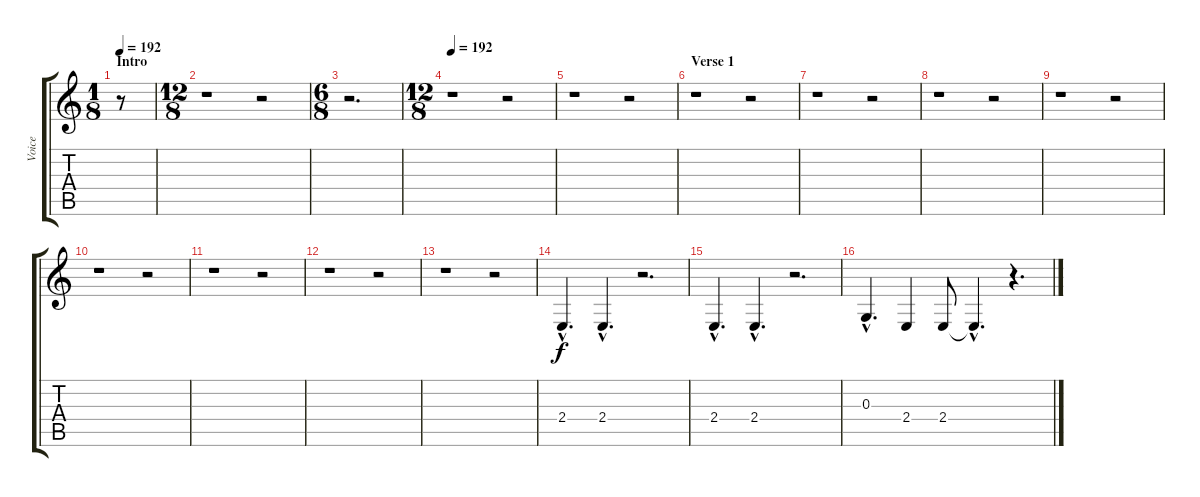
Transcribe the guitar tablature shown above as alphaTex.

\track ("Voice" "Voice") {instrument lead2sawtooth}
\staff {score tabs}
\tuning (E4 B3 G3 D3 A2 E2) {hide}
\ts (1 8)
\section ("" "Intro")
\tempo 192
\tempo 171
\tempo 192
\clef g2
\ks c
r.8{dy f instrument lead2sawtooth} |
\ts (12 8)
r.1 r.2 |
\ts (6 8)
r.2{d} |
\ts (12 8)
\tempo 192
r.1 r.2 |
r.1 r.2 |
\section ("" "Verse 1")
r.1 r.2 |
r.1 r.2 |
r.1 r.2 |
r.1 r.2 |
r.1 r.2 |
r.1 r.2 |
r.1 r.2 |
r.1 r.2 |
2.4{hac}.4{d} 2.4{hac}.4{d} r.2{d} |
2.4{hac}.4{d} 2.4{hac}.4{d} r.2{d} |
0.3{hac}.4{d} 2.4.4 2.4.8 2.4{hac t}.4{d} r.4{d}
